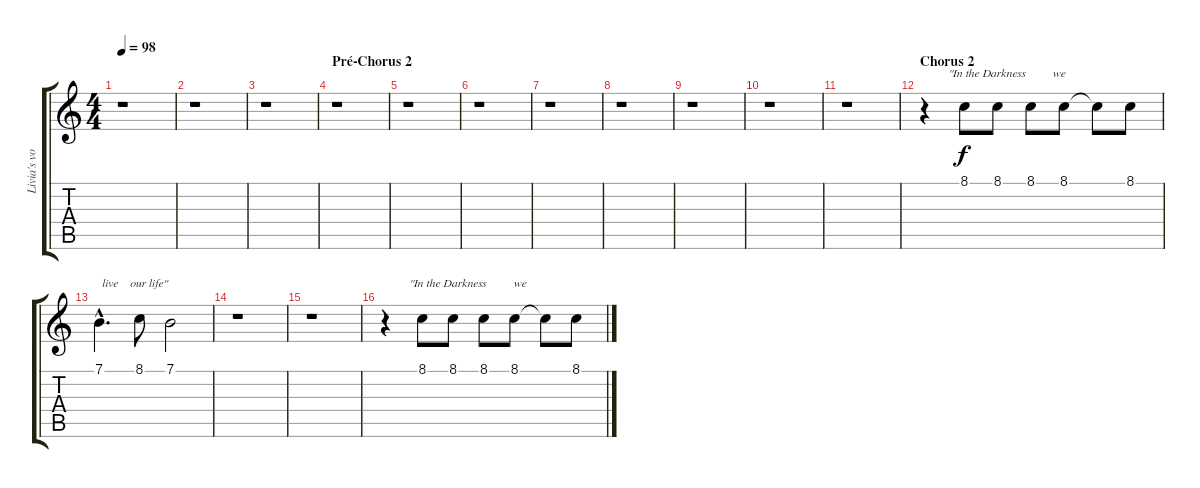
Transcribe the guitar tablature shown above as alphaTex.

\track ("Livia's voice" "Livia's vo") {instrument choiraahs}
\staff {score tabs}
\tuning (E4 B3 G3 D3 A2 E2) {hide}
\ts (4 4)
\tempo 98
\clef g2
\ks c
r.1{dy f} |
r.1 |
r.1 |
\section ("" "Pré-Chorus 2")
r.1 |
r.1 |
r.1 |
r.1 |
r.1 |
r.1 |
r.1 |
r.1 |
\section ("" "Chorus 2")
r.4{txt "        \"In the Darkness         we"} 8.1.8 8.1.8 8.1.8 8.1.8 8.1{t}.8 8.1.8 |
7.1{hac}.4{d txt " live    our life\""} 8.1.8 7.1.2 |
r.1 |
r.1 |
r.4{txt "        \"In the Darkness         we"} 8.1.8 8.1.8 8.1.8 8.1.8 8.1{t}.8 8.1.8
